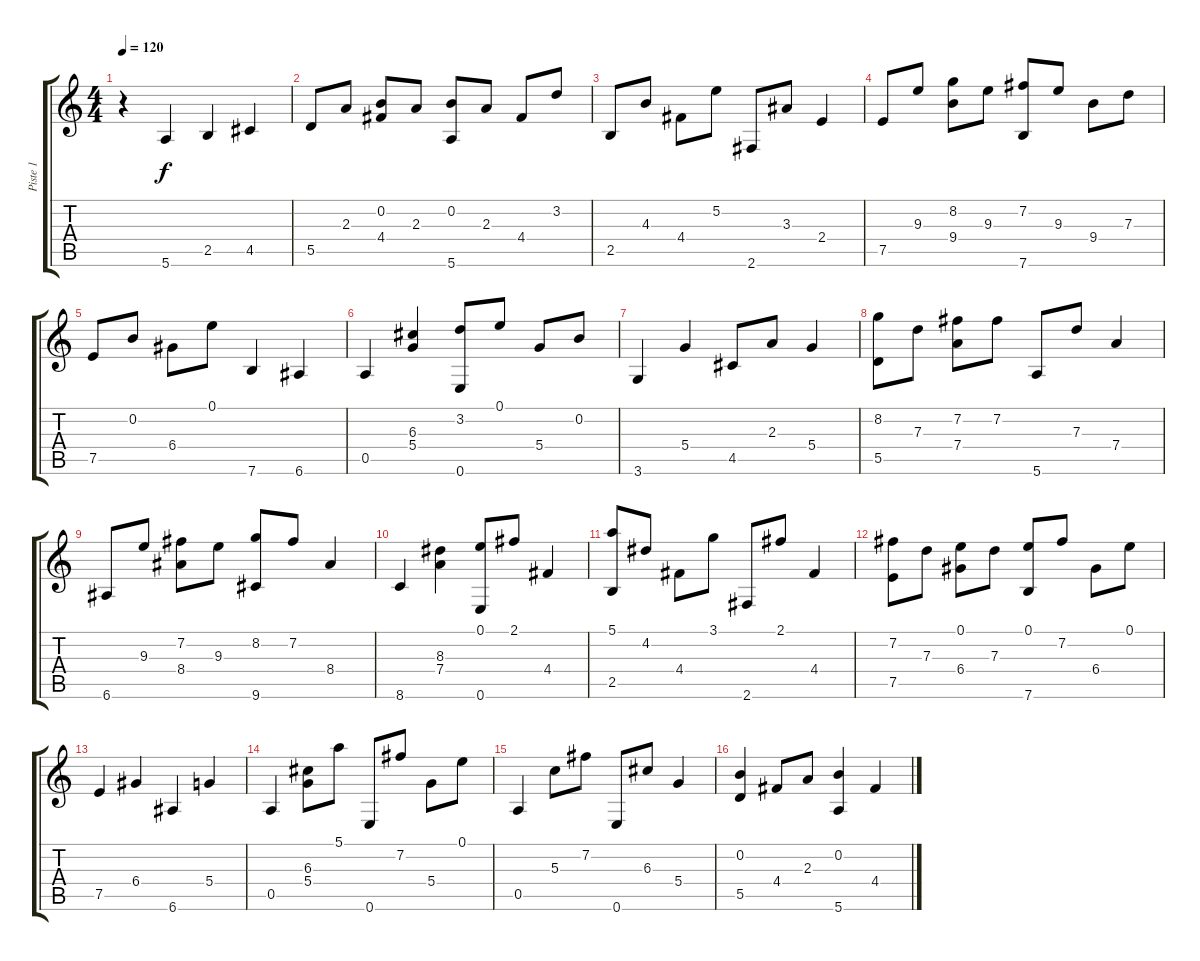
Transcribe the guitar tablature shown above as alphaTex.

\track ("Piste 1" "Piste 1") {instrument acousticguitarnylon}
\staff {score tabs}
\tuning (E4 B3 G3 D3 A2 E2) {hide}
\ts (4 4)
\tempo 120
\clef g2
\ks c
r.4{dy f instrument acousticguitarnylon} 5.6.4 2.5.4 4.5.4 |
5.5.8 2.3.8 (0.2 4.4).8 2.3.8 (0.2 5.6).8 2.3.8 4.4.8 3.2.8 |
2.5.8 4.3.8 4.4.8 5.2.8 2.6.8 3.3.8 2.4.4 |
7.5.8 9.3.8 (8.2 9.4).8 9.3.8 (7.2 7.6).8 9.3.8 9.4.8 7.3.8 |
7.5.8 0.2.8 6.4.8 0.1.8 7.6.4 6.6.4 |
0.5.4 (6.3 5.4).4 (3.2 0.6).8 0.1.8 5.4.8 0.2.8 |
3.6.4 5.4.4 4.5.8 2.3.8 5.4.4 |
(8.2 5.5).8 7.3.8 (7.2 7.4).8 7.2.8 5.6.8 7.3.8 7.4.4 |
6.6.8 9.3.8 (7.2 8.4).8 9.3.8 (8.2 9.6).8 7.2.8 8.4.4 |
8.6.4 (8.3 7.4).4 (0.1 0.6).8 2.1.8 4.4.4 |
(5.1 2.5).8 4.2.8 4.4.8 3.1.8 2.6.8 2.1.8 4.4.4 |
(7.2 7.5).8 7.3.8 (0.1 6.4).8 7.3.8 (0.1 7.6).8 7.2.8 6.4.8 0.1.8 |
7.5.4 6.4.4 6.6.4 5.4.4 |
0.5.4 (6.3 5.4).8 5.1.8 0.6.8 7.2.8 5.4.8 0.1.8 |
0.5.4 5.3.8 7.2.8 0.6.8 6.3.8 5.4.4 |
(0.2 5.5).4 4.4.8 2.3.8 (0.2 5.6).4 4.4.4
